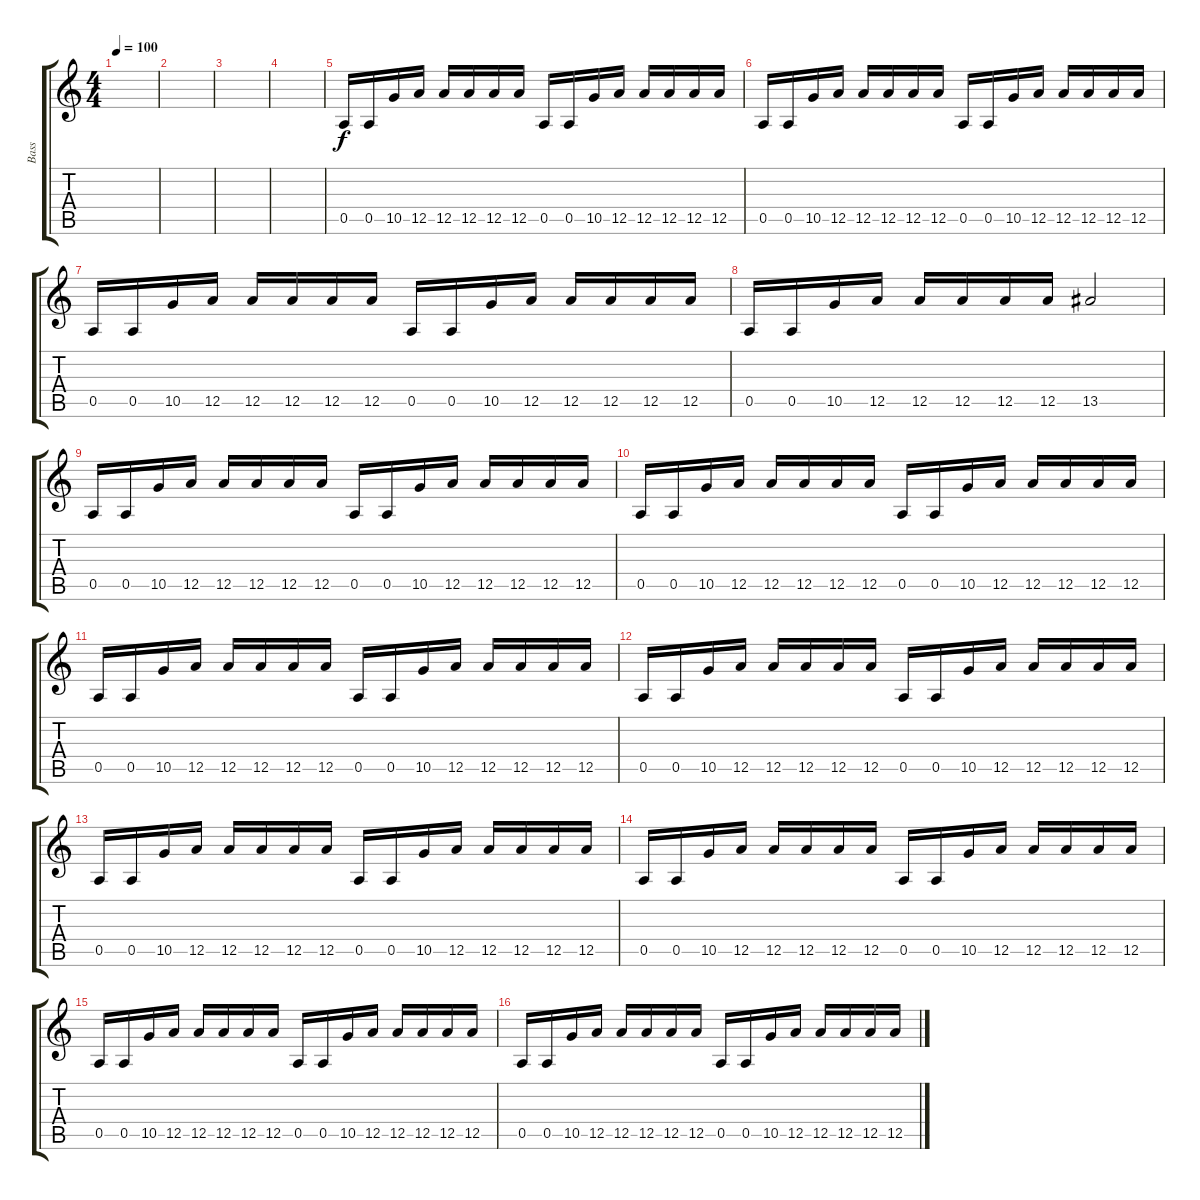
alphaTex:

\track ("Bass" "Bass") {instrument electricbasspick}
\staff {score tabs}
\tuning (E4 B3 G3 D3 A2 E2) {hide}
\ts (4 4)
\tempo 100
\clef g2
\ks c
|
|
|
|
0.5.16 0.5.16 10.5.16 12.5.16 12.5.16 12.5.16 12.5.16 12.5.16 0.5.16 0.5.16 10.5.16 12.5.16 12.5.16 12.5.16 12.5.16 12.5.16 |
0.5.16 0.5.16 10.5.16 12.5.16 12.5.16 12.5.16 12.5.16 12.5.16 0.5.16 0.5.16 10.5.16 12.5.16 12.5.16 12.5.16 12.5.16 12.5.16 |
0.5.16 0.5.16 10.5.16 12.5.16 12.5.16 12.5.16 12.5.16 12.5.16 0.5.16 0.5.16 10.5.16 12.5.16 12.5.16 12.5.16 12.5.16 12.5.16 |
0.5.16 0.5.16 10.5.16 12.5.16 12.5.16 12.5.16 12.5.16 12.5.16 13.5.2 |
0.5.16 0.5.16 10.5.16 12.5.16 12.5.16 12.5.16 12.5.16 12.5.16 0.5.16 0.5.16 10.5.16 12.5.16 12.5.16 12.5.16 12.5.16 12.5.16 |
0.5.16 0.5.16 10.5.16 12.5.16 12.5.16 12.5.16 12.5.16 12.5.16 0.5.16 0.5.16 10.5.16 12.5.16 12.5.16 12.5.16 12.5.16 12.5.16 |
0.5.16 0.5.16 10.5.16 12.5.16 12.5.16 12.5.16 12.5.16 12.5.16 0.5.16 0.5.16 10.5.16 12.5.16 12.5.16 12.5.16 12.5.16 12.5.16 |
0.5.16 0.5.16 10.5.16 12.5.16 12.5.16 12.5.16 12.5.16 12.5.16 0.5.16 0.5.16 10.5.16 12.5.16 12.5.16 12.5.16 12.5.16 12.5.16 |
0.5.16 0.5.16 10.5.16 12.5.16 12.5.16 12.5.16 12.5.16 12.5.16 0.5.16 0.5.16 10.5.16 12.5.16 12.5.16 12.5.16 12.5.16 12.5.16 |
0.5.16 0.5.16 10.5.16 12.5.16 12.5.16 12.5.16 12.5.16 12.5.16 0.5.16 0.5.16 10.5.16 12.5.16 12.5.16 12.5.16 12.5.16 12.5.16 |
0.5.16 0.5.16 10.5.16 12.5.16 12.5.16 12.5.16 12.5.16 12.5.16 0.5.16 0.5.16 10.5.16 12.5.16 12.5.16 12.5.16 12.5.16 12.5.16 |
0.5.16 0.5.16 10.5.16 12.5.16 12.5.16 12.5.16 12.5.16 12.5.16 0.5.16 0.5.16 10.5.16 12.5.16 12.5.16 12.5.16 12.5.16 12.5.16
